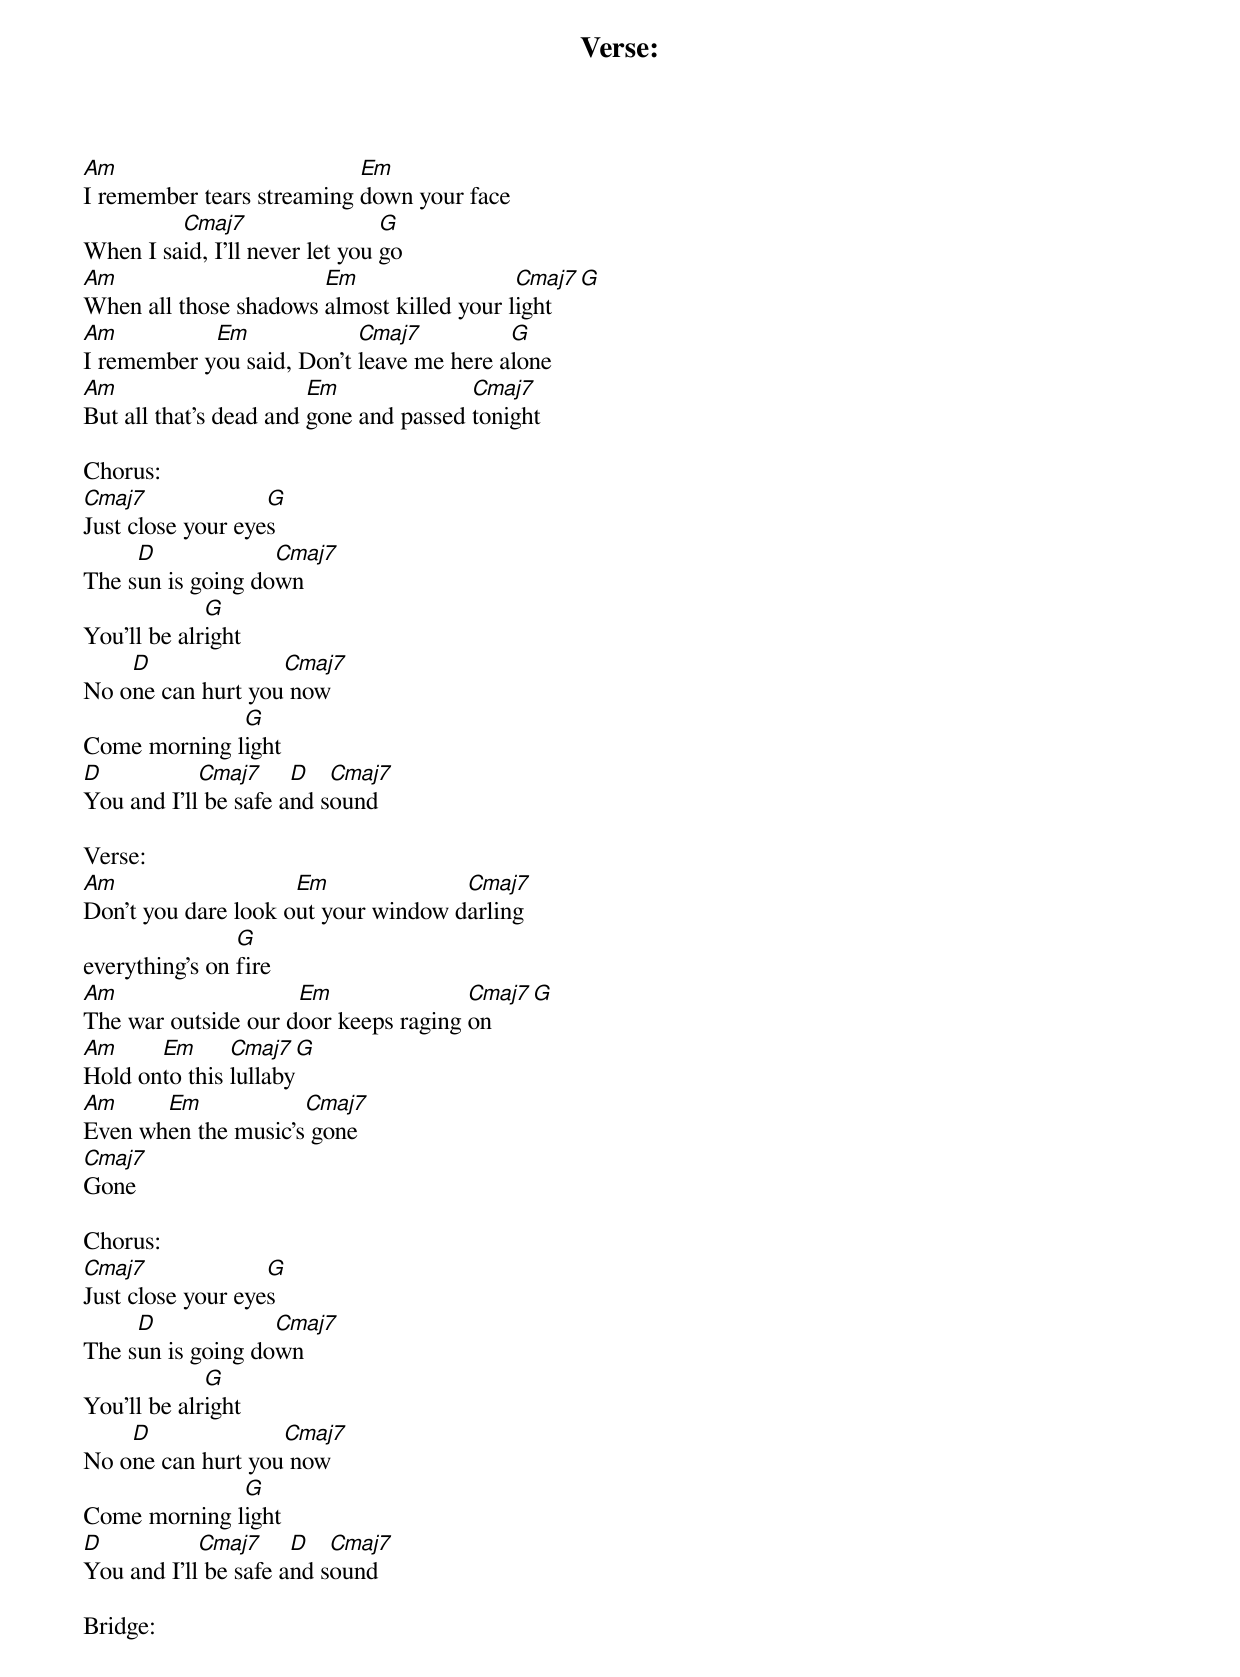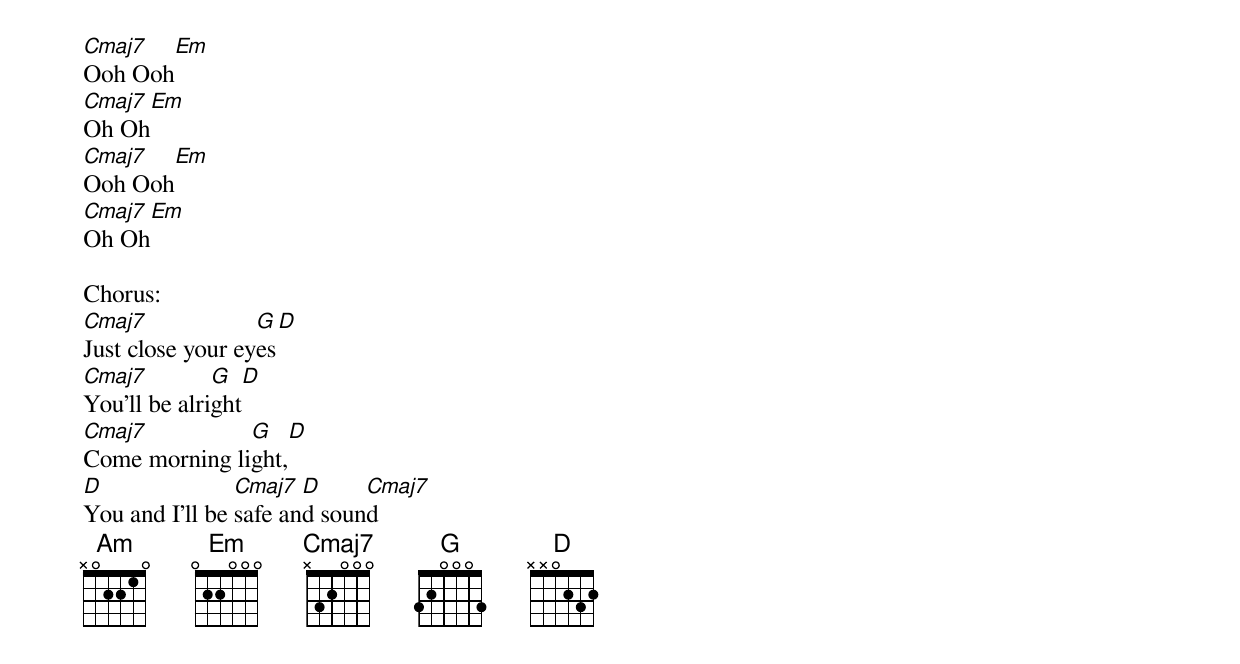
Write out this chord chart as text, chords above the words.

Verse:
Am                         Em
I remember tears streaming down your face
         Cmaj7                  G
When I said, I'll never let you go
Am                     Em                  Cmaj7    G
When all those shadows almost killed your light
Am          Em             Cmaj7          G
I remember you said, Don't leave me here alone
Am                      Em              Cmaj7
But all that's dead and gone and passed tonight

Chorus:
Cmaj7              G
Just close your eyes
     D             Cmaj7
The sun is going down
             G
You'll be alright
    D              Cmaj7
No one can hurt you now
              G
Come morning light
D           Cmaj7     D   Cmaj7
You and I'll be safe and sound

Verse:
Am                   Em              Cmaj7
Don't you dare look out your window darling
                G
everything's on fire
Am                   Em               Cmaj7     G
The war outside our door keeps raging on
Am     Em      Cmaj7   G
Hold onto this lullaby
Am     Em            Cmaj7
Even when the music's gone
Cmaj7
Gone

Chorus:
Cmaj7              G
Just close your eyes
     D             Cmaj7
The sun is going down
             G
You'll be alright
    D              Cmaj7
No one can hurt you now
              G
Come morning light
D           Cmaj7     D   Cmaj7
You and I'll be safe and sound

Bridge:
Cmaj7   Em
Ooh Ooh
Cmaj7   Em
Oh Oh
Cmaj7   Em
Ooh Ooh
Cmaj7   Em
Oh Oh

Chorus:
Cmaj7             G   D
Just close your eyes
Cmaj7         G   D
You'll be alright
Cmaj7          G    D
Come morning light,
D               Cmaj7  D     Cmaj7
You and I'll be safe and sound
